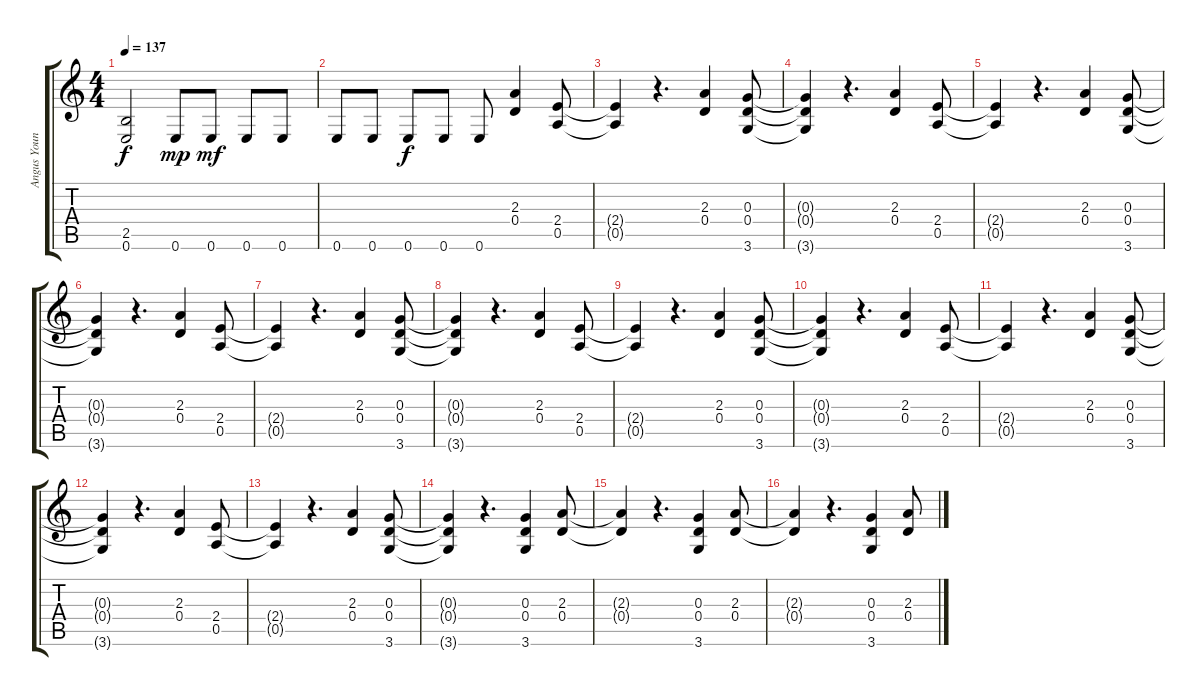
\track ("Angus Young" "Angus Youn") {instrument overdrivenguitar}
\staff {score tabs}
\tuning (E4 B3 G3 D3 A2 E2) {hide}
\ts (4 4)
\tempo 137
\clef g2
\ks c
(2.5{t} 0.6{t}).2{dy f} 0.6.8{dy mp} 0.6.8{dy mf} 0.6.8 0.6.8 |
0.6.8 0.6.8 0.6.8{dy f} 0.6.8 0.6.8 (2.3 0.4).4 (2.4 0.5).8 |
(2.4{t} 0.5{t}).4 r.4{d} (2.3 0.4).4 (0.3 0.4 3.6).8 |
(0.3{t} 0.4{t} 3.6{t}).4 r.4{d} (2.3 0.4).4 (2.4 0.5).8 |
(2.4{t} 0.5{t}).4 r.4{d} (2.3 0.4).4 (0.3 0.4 3.6).8 |
(0.3{t} 0.4{t} 3.6{t}).4 r.4{d} (2.3 0.4).4 (2.4 0.5).8 |
(2.4{t} 0.5{t}).4 r.4{d} (2.3 0.4).4 (0.3 0.4 3.6).8 |
(0.3{t} 0.4{t} 3.6{t}).4 r.4{d} (2.3 0.4).4 (2.4 0.5).8 |
(2.4{t} 0.5{t}).4 r.4{d} (2.3 0.4).4 (0.3 0.4 3.6).8 |
(0.3{t} 0.4{t} 3.6{t}).4 r.4{d} (2.3 0.4).4 (2.4 0.5).8 |
(2.4{t} 0.5{t}).4 r.4{d} (2.3 0.4).4 (0.3 0.4 3.6).8 |
(0.3{t} 0.4{t} 3.6{t}).4 r.4{d} (2.3 0.4).4 (2.4 0.5).8 |
(2.4{t} 0.5{t}).4 r.4{d} (2.3 0.4).4 (0.3 0.4 3.6).8 |
(0.3{t} 0.4{t} 3.6{t}).4 r.4{d} (0.3 0.4 3.6).4 (2.3 0.4).8 |
(2.3{t} 0.4{t}).4 r.4{d} (0.3 0.4 3.6).4 (2.3 0.4).8 |
(2.3{t} 0.4{t}).4 r.4{d} (0.3 0.4 3.6).4 (2.3 0.4).8
